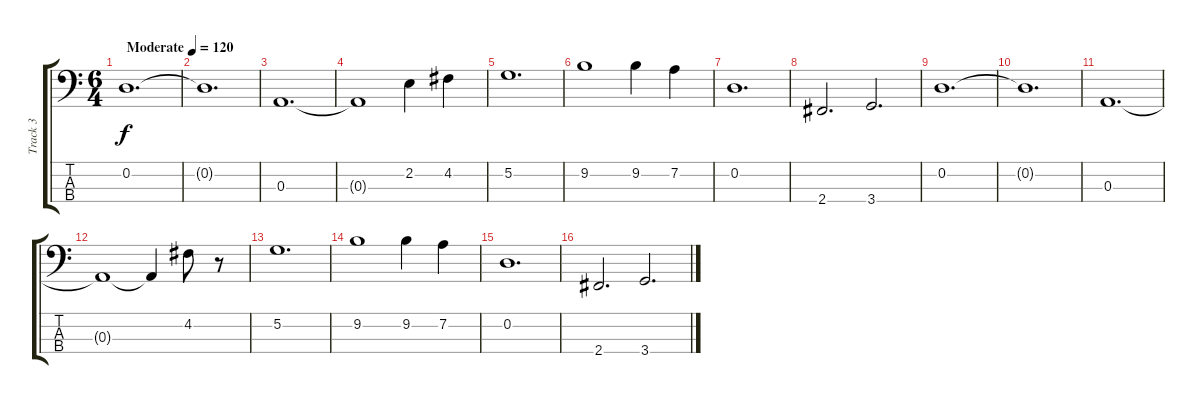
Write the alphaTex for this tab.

\track ("Track 3" "Track 3") {instrument electricbassfinger}
\staff {score tabs}
\tuning (G2 D2 A1 E1) {hide}
\ts (6 4)
\tempo (120 "Moderate")
\clef f4
\ks c
0.2.1{d dy f instrument electricbassfinger} |
0.2{t}.1{d} |
0.3.1{d} |
0.3{t}.1 2.2.4 4.2.4 |
5.2.1{d} |
9.2.1 9.2.4 7.2.4 |
0.2.1{d} |
2.4.2{d} 3.4.2{d} |
0.2.1{d} |
0.2{t}.1{d} |
0.3.1{d} |
0.3{t}.1 0.3{t}.4 4.2.8 r.8 |
5.2.1{d} |
9.2.1 9.2.4 7.2.4 |
0.2.1{d} |
2.4.2{d} 3.4.2{d}
